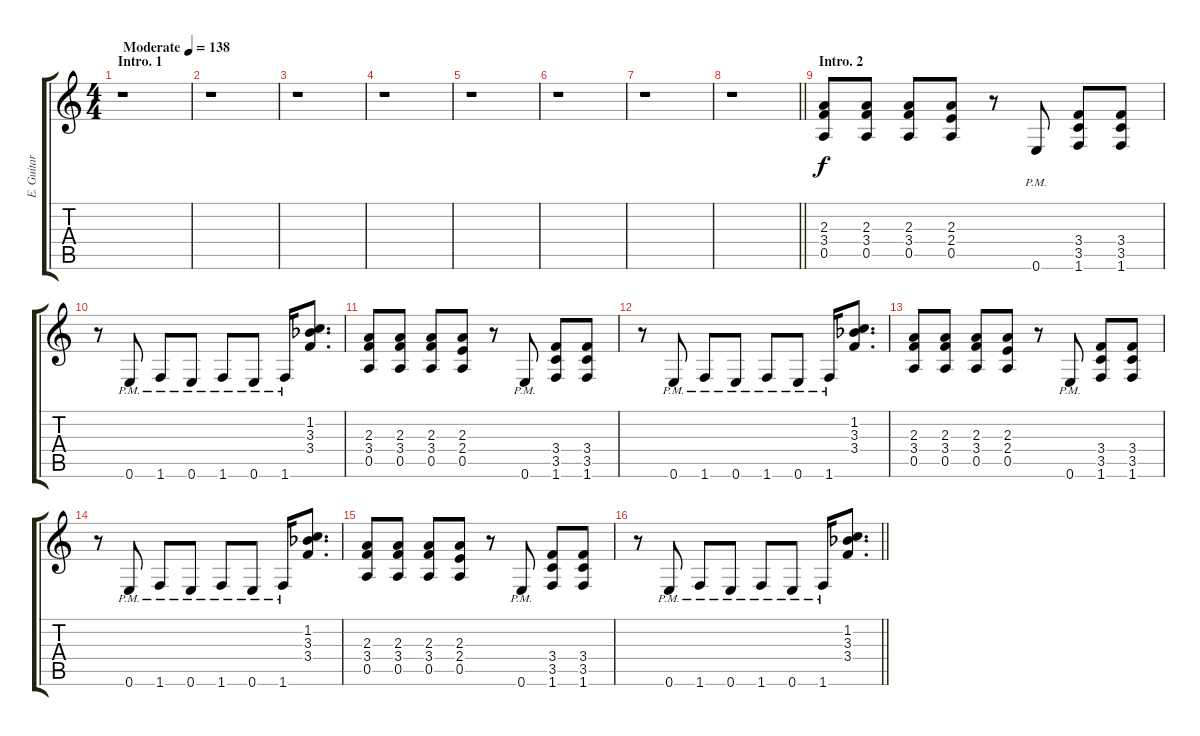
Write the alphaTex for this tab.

\track ("E. Guitar I" "E. Guitar ") {instrument overdrivenguitar}
\staff {score tabs}
\tuning (E4 B3 G3 D3 A2 E2) {hide}
\ts (4 4)
\section ("" "Intro. 1")
\tempo (138 "Moderate")
\clef g2
\ks c
r.1{dy f instrument overdrivenguitar} |
r.1 |
r.1 |
r.1 |
r.1 |
r.1 |
r.1 |
\barLineRight lightlight
r.1 |
\section ("" "Intro. 2")
(2.3 3.4 0.5).8 (2.3 3.4 0.5).8 (2.3 3.4 0.5).8 (2.3 2.4 0.5).8 r.8 0.6{pm}.8 (3.4 3.5 1.6).8 (3.4 3.5 1.6).8 |
r.8 0.6{pm}.8 1.6{pm}.8 0.6{pm}.8 1.6{pm}.8 0.6{pm}.8 1.6{pm}.16 (1.2 3.3{acc b} 3.4).8{d} |
(2.3 3.4 0.5).8 (2.3 3.4 0.5).8 (2.3 3.4 0.5).8 (2.3 2.4 0.5).8 r.8 0.6{pm}.8 (3.4 3.5 1.6).8 (3.4 3.5 1.6).8 |
r.8 0.6{pm}.8 1.6{pm}.8 0.6{pm}.8 1.6{pm}.8 0.6{pm}.8 1.6{pm}.16 (1.2 3.3{acc b} 3.4).8{d} |
(2.3 3.4 0.5).8 (2.3 3.4 0.5).8 (2.3 3.4 0.5).8 (2.3 2.4 0.5).8 r.8 0.6{pm}.8 (3.4 3.5 1.6).8 (3.4 3.5 1.6).8 |
r.8 0.6{pm}.8 1.6{pm}.8 0.6{pm}.8 1.6{pm}.8 0.6{pm}.8 1.6{pm}.16 (1.2 3.3{acc b} 3.4).8{d} |
(2.3 3.4 0.5).8 (2.3 3.4 0.5).8 (2.3 3.4 0.5).8 (2.3 2.4 0.5).8 r.8 0.6{pm}.8 (3.4 3.5 1.6).8 (3.4 3.5 1.6).8 |
\barLineRight lightlight
r.8 0.6{pm}.8 1.6{pm}.8 0.6{pm}.8 1.6{pm}.8 0.6{pm}.8 1.6{pm}.16 (1.2 3.3{acc b} 3.4).8{d}
